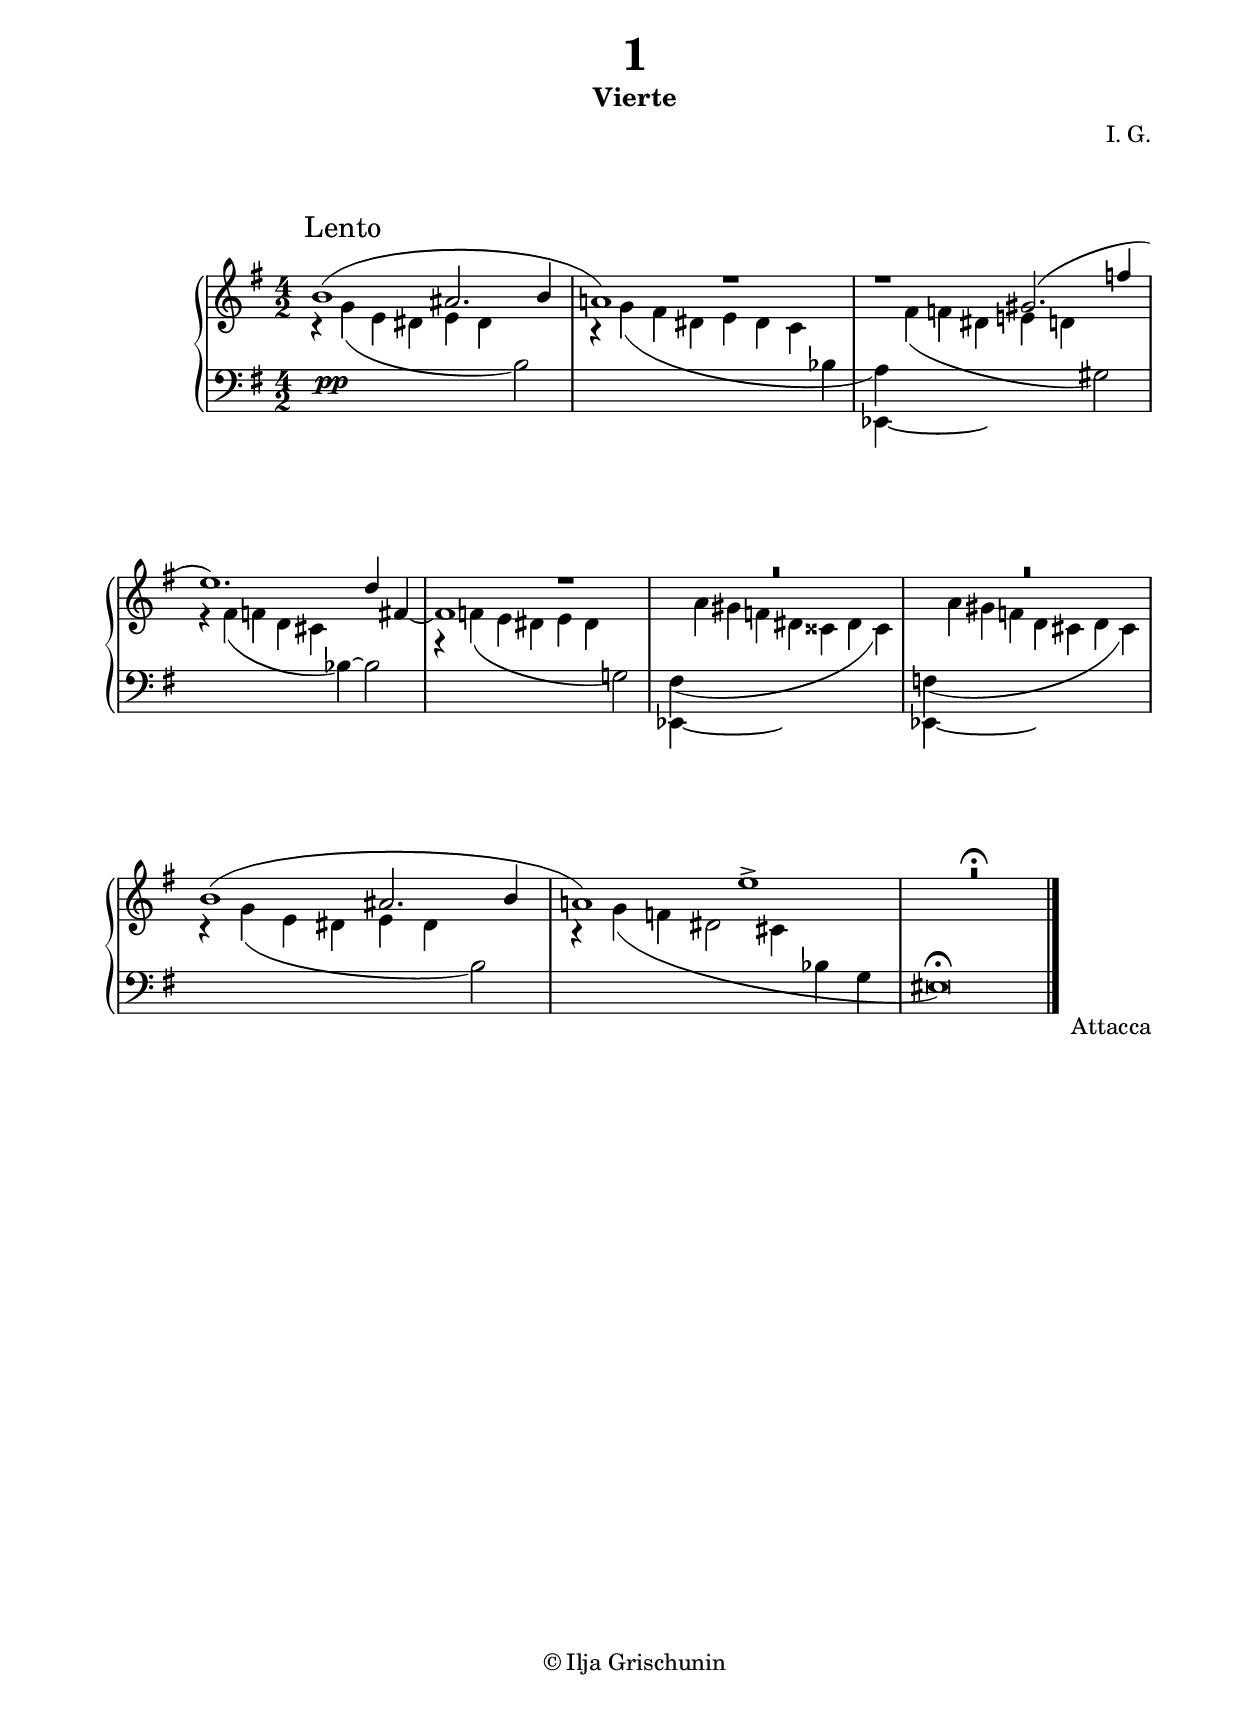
\version "2.19.15"

\language "deutsch"

\paper {
  #(set-paper-size "a4")
  top-system-spacing #'basic-distance = #20
  top-markup-spacing.basic-distance = #5
  markup-system-spacing #'basic-distance = #25
  system-system-spacing #'basic-distance = #20
  %score-system-spacing #'basic-distance = #20
  %score-markup-spacing #'basic-distance = #20
  last-bottom-spacing #'basic-distance = #20
  %left-margin = 15
  %right-margin = 15
  two-sided = ##t
  inner-margin = 20
  outer-margin = 15
}

\header {
  title = \markup { \fontsize #2 "1" }
  subtitle = "Vierte"
  composer = "I. G."
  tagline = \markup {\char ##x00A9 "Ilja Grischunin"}
}

\layout {
  \context {
    \PianoStaff
    \consists #Span_stem_engraver
  }
}

makeOctaves =
#(define-music-function (parser location arg mus)
   (integer? ly:music?)
   #{<<
     \withMusicProperty #'to-relative-callback
     #(lambda (m p)
        (let ((mu (ly:music-property m 'element)))
          (ly:music-transpose mu (ly:make-pitch (- arg) 0 0))
          (ly:make-music-relative! mu p)
          (ly:music-transpose mu (ly:make-pitch arg 0 0)))
        p)
     \transpose c' $(ly:make-pitch arg 0 0) $mus
     $mus
     >>
   #})

rhMark = \markup {
  \override #'(font-encoding . latin1) \italic "RH"
}
lhMark = \markup {
  \override #'(font-encoding . latin1) \italic "LH"
}
pocoCr = #(make-music 'CrescendoEvent
            'span-type 'text
            'span-text "poco cresc.")
pocoDim = #(make-music 'CrescendoEvent
             'span-type 'text
             'span-text "poco dimin.")

top = \change Staff = "RH"
bot = \change Staff = "LH"

ignore = \override NoteColumn #'ignore-collision = ##t

xLV = #(define-music-function (parser location further) (number?) #{
  \once \override LaissezVibrerTie  #'X-extent = #'(0 . 0)
  \once \override LaissezVibrerTie  #'details #'note-head-gap = #(/
                                                                  further -2)
  \once \override LaissezVibrerTie  #'extra-offset = #(cons (/
                                                             further 2) 0)
         #})

\include "global.ly"
\version "2.19.15"

\language "deutsch"

%%%%%%%%%% FOUR %%%%%%%%%%%%%%%%%%%%%%%%%%%%%%%%%%%%%%%%%%%%%%%%%%%%%
%%%%%%%%%%% RH %%%%%%%%%%%%
rechtsFour = \relative {
  \time 4/2
  \override Score.RehearsalMark.extra-offset = #'(4 . 2)
  \mark "Lento"
  <<
    {
      \override Slur.positions = #'(1 . 1)
      h'1( ais2. h4 a!1) r r gis2.( f'4 e1.) d4 fis,_~ fis1 r R\breve R\breve\break
      h1( ais2. h4 a!1) e'-> R\breve\fermata
    }
    \\
    {
      r4
      \shape #'((0 . 0) (0 . -1) (-1.5 . 0.5) (0 . 0.3)) Slur
      g,( e dis e dis \change Staff = LH h2)\change Staff = RH r4
      \shape #'((0.5 . 2.5) (1 . 0) (0 . 2) (0 . 3)) Slur
      g'( fis dis e dis c \change Staff = LH b a)\change Staff = RH
      \shape #'((0 . -1) (0 . -1) (-1.5 . 0.5) (0 . 0.5)) Slur
      fis'( f dis e! d \change Staff = LH gis,2)\change Staff = RH r4
      \shape #'((0 . -1) (0 . -1) (-1.5 . 0) (0 . 0.3)) Slur
      fis'( f d cis \change Staff = LH b^~) b2\change Staff = RH r4
      \shape #'((0 . -1) (-1 . -1) (-2 . 0.2) (0 . 0.3)) Slur
      f'( e dis e dis \change Staff = LH g,!2) 
      \shape #'((0 . 0.2) (2 . -0.5) (-0.5 . -2) (0 . 0.3)) Slur
      fis4(\change Staff = RH a' gis f dis cisis dis cisis)\change Staff = LH 
      \shape #'((0 . 0.2) (2 . -0.5) (-0.5 . -2) (0 . 0.3)) Slur
      f,(\change Staff = RH a' gis f d cis d cis) r4
      \shape #'((0 . 0) (0 . -1) (-1.5 . 0.5) (0 . 0.3)) Slur
      g'( e dis e dis \change Staff = LH h2)\change Staff = RH r4 
      \shape #'((0.5 . 2.5) (1 . 0) (0 . 2) (0 . 2.8)) Slur
      g'( f dis2 cis4 \change Staff = LH b g eis\breve)^\fermata
    }
  >>
  \change Staff = RH
  \bar "|."
  \stopStaff
}
%%%%%%%% DYNAMIC %%%%%%%%%%
dynamicFour = {
  \override Hairpin.to-barline = ##f
  \once \override DynamicText #'extra-offset = #'(1 . -2.9)
  s1*20\pp
}
%%%%%%%%%%% LH %%%%%%%%%%%%
linksFour = \relative {
  \time 4/2
  \clef bass
  \stemDown
  s1*4 \xLV #8 es,4_\laissezVibrer s2. s1*5 \xLV #8 es4_\laissezVibrer s2. s1
  \xLV #8 es4_\laissezVibrer s2. s1*7
  \stopStaff
  s4-\markup { Attacca }
}


%%%%%%%%%%%%%%%%%%%%% ERSTE %%%%%%%%%%%%%%%%%%%
\score {
  \new PianoStaff <<
    \new Staff = "RH" << \global \rechtsFour >>
    \new Dynamics = "Dynamics_pf" \dynamicFour
    \new Staff = "LH" << \global \linksFour >>
  >>
  \layout {
    \context {
      \Score
      %\override StaffGrouper.staff-staff-spacing.basic-distance = #13
      \remove "Bar_number_engraver"
    }
    %ragged-last = ##t
  }
}